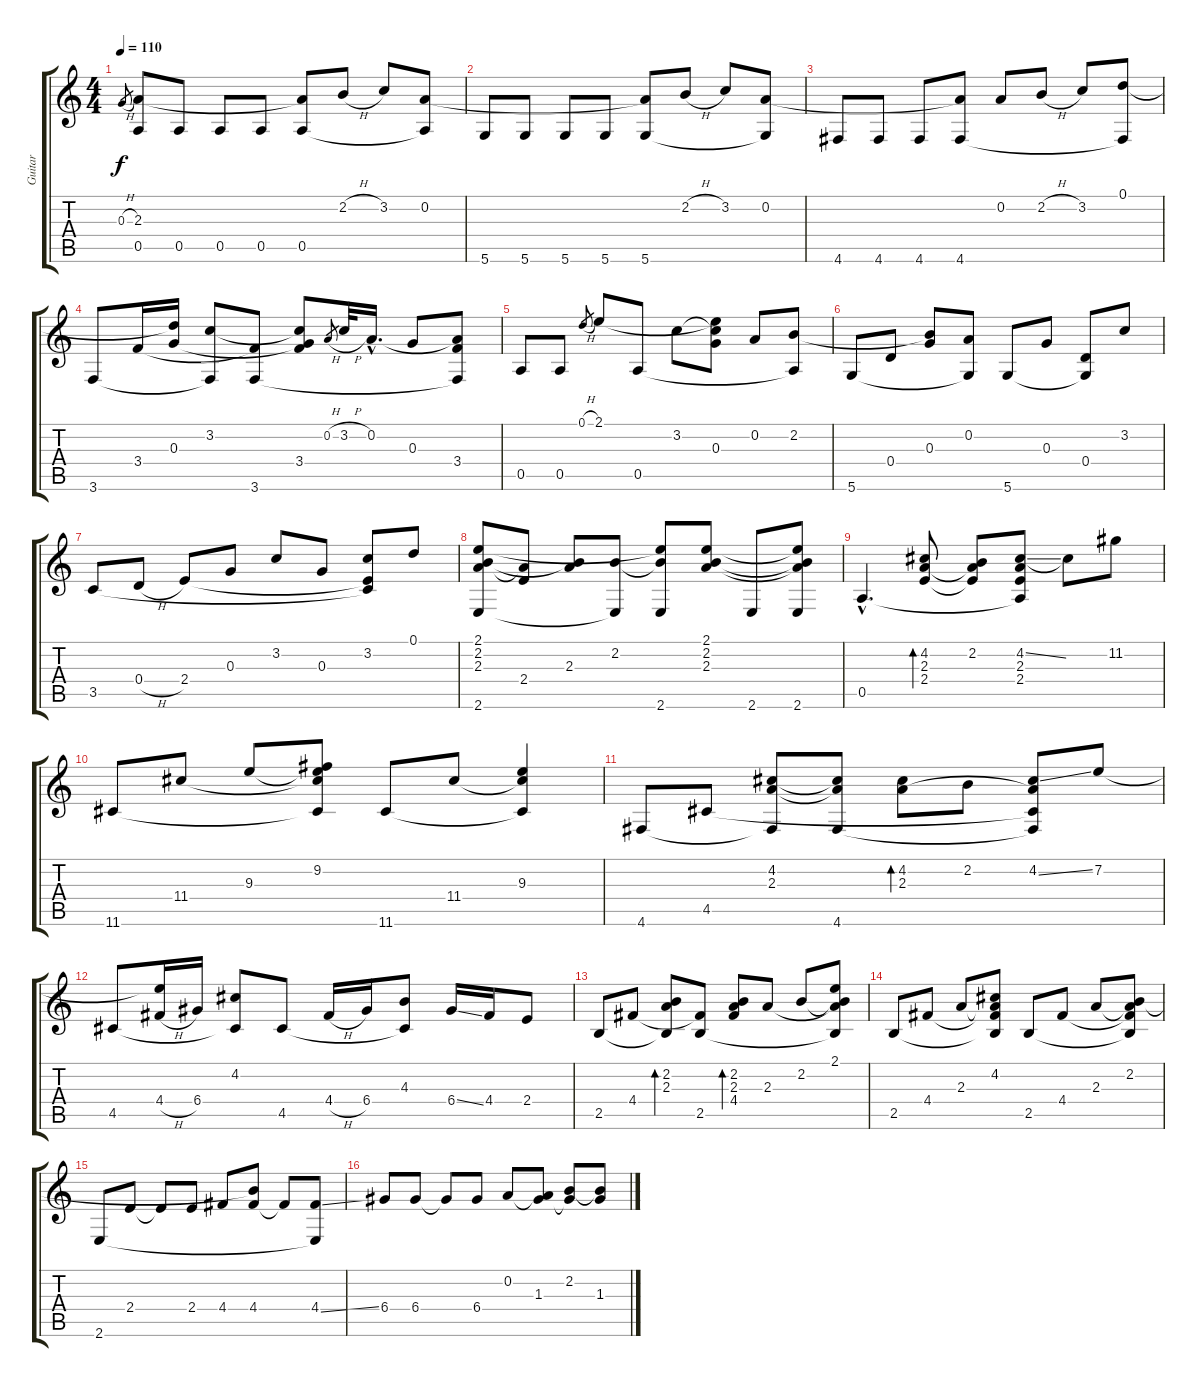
\track ("Guitar" "Guitar") {instrument acousticguitarsteel}
\staff {score tabs}
\tuning (D4 A3 G3 D3 A2 D2) {hide}
\ts (4 4)
\tempo 110
\clef g2
\ks c
0.3{h}.8{gr dy f} (2.3 0.5).8 0.5.8 0.5.8 0.5.8 (2.3{t} 0.5).8 2.2{h}.8 3.2.8 (0.2 0.5{t}).8 |
5.6.8 5.6.8 5.6.8 5.6.8 (0.2{t} 5.6).8 2.2{h}.8 3.2.8 (0.2 5.6{t}).8 |
4.6.8 4.6.8 4.6.8 (0.2{t} 4.6).8 0.2.8 2.2{h}.8 3.2.8 (0.1 4.6{t}).8 |
3.6.8 3.4.16 (0.1{t} 0.3).16 (3.2 3.6{t}).8 (3.4{t} 3.6).8 (3.2{t} 0.3{t} 3.4).8 0.2{h}.8{gr} 3.2{h}.32 0.2{hac}.16{d} 0.3.8 (0.2{t} 3.4 3.6{t}).8 |
0.5.8 0.5.8 0.1{h}.8{gr} 2.1.8 0.5.8 3.2.8 (2.1{t} 3.2{t} 0.3).8 0.2.8 (2.2 0.5{t}).8 |
5.6.8 0.4.8 (2.2{t} 0.3).8 (0.2 5.6{t}).8 5.6.8 0.3.8 (0.4 5.6{t}).8 3.2.8 |
3.5.8 0.4{h}.8 2.4.8 0.3.8 3.2.8 0.3.8 (3.2 2.4{t} 3.5{t}).8 0.1.8 |
(2.1 2.2 2.3 2.6).8 (2.3{t} 2.4).8 (2.2{t} 2.3).8 (2.2 2.6{t}).8 (2.1{t} 2.2{t} 2.6).8 (2.1 2.2 2.3).8 2.6.8 (2.1{t} 2.2{t} 2.3{t} 2.6).8 |
0.5{hac}.4{d} (4.2 2.3 2.4).8{bd 240} (2.2 2.3{t} 2.4{t}).8 (4.2{ss} 2.3 2.4 0.5{t}).8 4.2{t}.8 11.2.8 |
11.6.8 11.4.8 9.3.8 (9.2 9.3{t} 11.4{t} 11.6{t}).8 11.6.8 11.4.8 (9.3 11.4{t} 11.6{t}).4 |
4.6.8 4.5.8 (4.2 2.3 4.6{t}).8 (4.2{t} 2.3{t} 4.6).8 (4.2 2.3).8{bd 240} 2.2.8 (4.2{ss} 2.3{t} 4.5{t} 4.6{t}).8 7.2.8 |
4.5.8 (7.2{t} 4.4{h}).16 6.4.16 (4.2 4.5{t}).8 4.5.8 4.4{h}.16 6.4.16 (4.3 4.5{t}).8 6.4{ss}.16 4.4.16 2.4.8 |
2.5.8 4.4.8 (2.2 2.3 2.5{t}).8{bd 240} (4.4{t} 2.5).8 (2.2 2.3 4.4).8{bd 240} 2.3.8 2.2.8 (2.1 2.2{t} 2.3{t} 2.5{t}).8 |
2.5.8 4.4.8 2.3.8 (4.2 2.3{t} 4.4{t} 2.5{t}).8 2.5.8 4.4.8 2.3.8 (2.2 2.3{t} 4.4{t} 2.5{t}).8 |
2.6.8 2.4.8 2.4{t}.8 2.4.8 4.4.8 (2.2{t} 4.4).8 4.4{t}.8 (4.4{ss} 2.6{t}).8 |
6.4.8 6.4.8 6.4{t}.8 6.4.8 0.2.8 (0.2{t} 1.3).8 (2.2 1.3{t}).8 (2.2{t} 1.3).8
